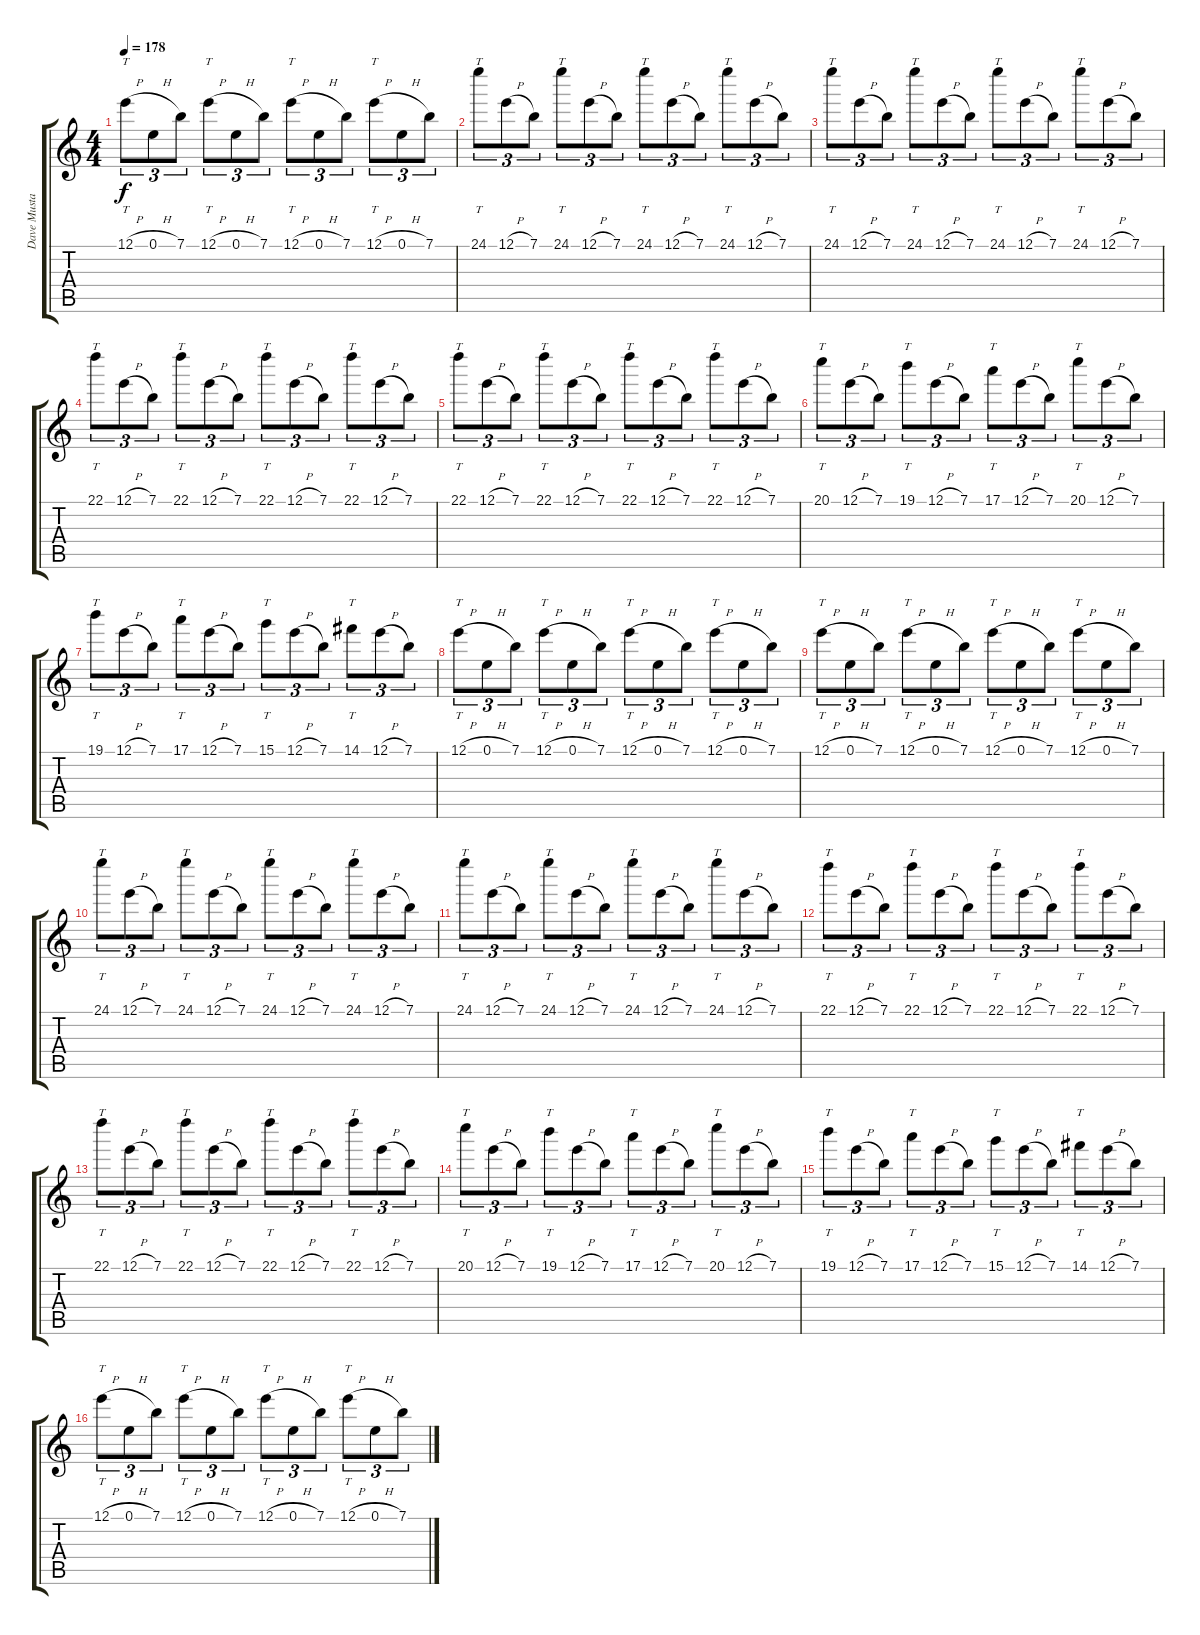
\track ("Dave Mustaine" "Dave Musta") {instrument distortionguitar}
\staff {score tabs}
\tuning (E4 B3 G3 D3 A2 E2) {hide}
\ts (4 4)
\tempo 178
\clef g2
\ks c
12.1{h}.8{tt tu (3 2) dy f} 0.1{h}.8{tu (3 2)} 7.1.8{tu (3 2)} 12.1{h}.8{tt tu (3 2)} 0.1{h}.8{tu (3 2)} 7.1.8{tu (3 2)} 12.1{h}.8{tt tu (3 2)} 0.1{h}.8{tu (3 2)} 7.1.8{tu (3 2)} 12.1{h}.8{tt tu (3 2)} 0.1{h}.8{tu (3 2)} 7.1.8{tu (3 2)} |
24.1.8{tt tu (3 2)} 12.1{h}.8{tu (3 2)} 7.1.8{tu (3 2)} 24.1.8{tt tu (3 2)} 12.1{h}.8{tu (3 2)} 7.1.8{tu (3 2)} 24.1.8{tt tu (3 2)} 12.1{h}.8{tu (3 2)} 7.1.8{tu (3 2)} 24.1.8{tt tu (3 2)} 12.1{h}.8{tu (3 2)} 7.1.8{tu (3 2)} |
24.1.8{tt tu (3 2)} 12.1{h}.8{tu (3 2)} 7.1.8{tu (3 2)} 24.1.8{tt tu (3 2)} 12.1{h}.8{tu (3 2)} 7.1.8{tu (3 2)} 24.1.8{tt tu (3 2)} 12.1{h}.8{tu (3 2)} 7.1.8{tu (3 2)} 24.1.8{tt tu (3 2)} 12.1{h}.8{tu (3 2)} 7.1.8{tu (3 2)} |
22.1.8{tt tu (3 2)} 12.1{h}.8{tu (3 2)} 7.1.8{tu (3 2)} 22.1.8{tt tu (3 2)} 12.1{h}.8{tu (3 2)} 7.1.8{tu (3 2)} 22.1.8{tt tu (3 2)} 12.1{h}.8{tu (3 2)} 7.1.8{tu (3 2)} 22.1.8{tt tu (3 2)} 12.1{h}.8{tu (3 2)} 7.1.8{tu (3 2)} |
22.1.8{tt tu (3 2)} 12.1{h}.8{tu (3 2)} 7.1.8{tu (3 2)} 22.1.8{tt tu (3 2)} 12.1{h}.8{tu (3 2)} 7.1.8{tu (3 2)} 22.1.8{tt tu (3 2)} 12.1{h}.8{tu (3 2)} 7.1.8{tu (3 2)} 22.1.8{tt tu (3 2)} 12.1{h}.8{tu (3 2)} 7.1.8{tu (3 2)} |
20.1.8{tt tu (3 2)} 12.1{h}.8{tu (3 2)} 7.1.8{tu (3 2)} 19.1.8{tt tu (3 2)} 12.1{h}.8{tu (3 2)} 7.1.8{tu (3 2)} 17.1.8{tt tu (3 2)} 12.1{h}.8{tu (3 2)} 7.1.8{tu (3 2)} 20.1.8{tt tu (3 2)} 12.1{h}.8{tu (3 2)} 7.1.8{tu (3 2)} |
19.1.8{tt tu (3 2)} 12.1{h}.8{tu (3 2)} 7.1.8{tu (3 2)} 17.1.8{tt tu (3 2)} 12.1{h}.8{tu (3 2)} 7.1.8{tu (3 2)} 15.1.8{tt tu (3 2)} 12.1{h}.8{tu (3 2)} 7.1.8{tu (3 2)} 14.1.8{tt tu (3 2)} 12.1{h}.8{tu (3 2)} 7.1.8{tu (3 2)} |
12.1{h}.8{tt tu (3 2)} 0.1{h}.8{tu (3 2)} 7.1.8{tu (3 2)} 12.1{h}.8{tt tu (3 2)} 0.1{h}.8{tu (3 2)} 7.1.8{tu (3 2)} 12.1{h}.8{tt tu (3 2)} 0.1{h}.8{tu (3 2)} 7.1.8{tu (3 2)} 12.1{h}.8{tt tu (3 2)} 0.1{h}.8{tu (3 2)} 7.1.8{tu (3 2)} |
12.1{h}.8{tt tu (3 2)} 0.1{h}.8{tu (3 2)} 7.1.8{tu (3 2)} 12.1{h}.8{tt tu (3 2)} 0.1{h}.8{tu (3 2)} 7.1.8{tu (3 2)} 12.1{h}.8{tt tu (3 2)} 0.1{h}.8{tu (3 2)} 7.1.8{tu (3 2)} 12.1{h}.8{tt tu (3 2)} 0.1{h}.8{tu (3 2)} 7.1.8{tu (3 2)} |
24.1.8{tt tu (3 2)} 12.1{h}.8{tu (3 2)} 7.1.8{tu (3 2)} 24.1.8{tt tu (3 2)} 12.1{h}.8{tu (3 2)} 7.1.8{tu (3 2)} 24.1.8{tt tu (3 2)} 12.1{h}.8{tu (3 2)} 7.1.8{tu (3 2)} 24.1.8{tt tu (3 2)} 12.1{h}.8{tu (3 2)} 7.1.8{tu (3 2)} |
24.1.8{tt tu (3 2)} 12.1{h}.8{tu (3 2)} 7.1.8{tu (3 2)} 24.1.8{tt tu (3 2)} 12.1{h}.8{tu (3 2)} 7.1.8{tu (3 2)} 24.1.8{tt tu (3 2)} 12.1{h}.8{tu (3 2)} 7.1.8{tu (3 2)} 24.1.8{tt tu (3 2)} 12.1{h}.8{tu (3 2)} 7.1.8{tu (3 2)} |
22.1.8{tt tu (3 2)} 12.1{h}.8{tu (3 2)} 7.1.8{tu (3 2)} 22.1.8{tt tu (3 2)} 12.1{h}.8{tu (3 2)} 7.1.8{tu (3 2)} 22.1.8{tt tu (3 2)} 12.1{h}.8{tu (3 2)} 7.1.8{tu (3 2)} 22.1.8{tt tu (3 2)} 12.1{h}.8{tu (3 2)} 7.1.8{tu (3 2)} |
22.1.8{tt tu (3 2)} 12.1{h}.8{tu (3 2)} 7.1.8{tu (3 2)} 22.1.8{tt tu (3 2)} 12.1{h}.8{tu (3 2)} 7.1.8{tu (3 2)} 22.1.8{tt tu (3 2)} 12.1{h}.8{tu (3 2)} 7.1.8{tu (3 2)} 22.1.8{tt tu (3 2)} 12.1{h}.8{tu (3 2)} 7.1.8{tu (3 2)} |
20.1.8{tt tu (3 2)} 12.1{h}.8{tu (3 2)} 7.1.8{tu (3 2)} 19.1.8{tt tu (3 2)} 12.1{h}.8{tu (3 2)} 7.1.8{tu (3 2)} 17.1.8{tt tu (3 2)} 12.1{h}.8{tu (3 2)} 7.1.8{tu (3 2)} 20.1.8{tt tu (3 2)} 12.1{h}.8{tu (3 2)} 7.1.8{tu (3 2)} |
19.1.8{tt tu (3 2)} 12.1{h}.8{tu (3 2)} 7.1.8{tu (3 2)} 17.1.8{tt tu (3 2)} 12.1{h}.8{tu (3 2)} 7.1.8{tu (3 2)} 15.1.8{tt tu (3 2)} 12.1{h}.8{tu (3 2)} 7.1.8{tu (3 2)} 14.1.8{tt tu (3 2)} 12.1{h}.8{tu (3 2)} 7.1.8{tu (3 2)} |
12.1{h}.8{tt tu (3 2)} 0.1{h}.8{tu (3 2)} 7.1.8{tu (3 2)} 12.1{h}.8{tt tu (3 2)} 0.1{h}.8{tu (3 2)} 7.1.8{tu (3 2)} 12.1{h}.8{tt tu (3 2)} 0.1{h}.8{tu (3 2)} 7.1.8{tu (3 2)} 12.1{h}.8{tt tu (3 2)} 0.1{h}.8{tu (3 2)} 7.1.8{tu (3 2)}
